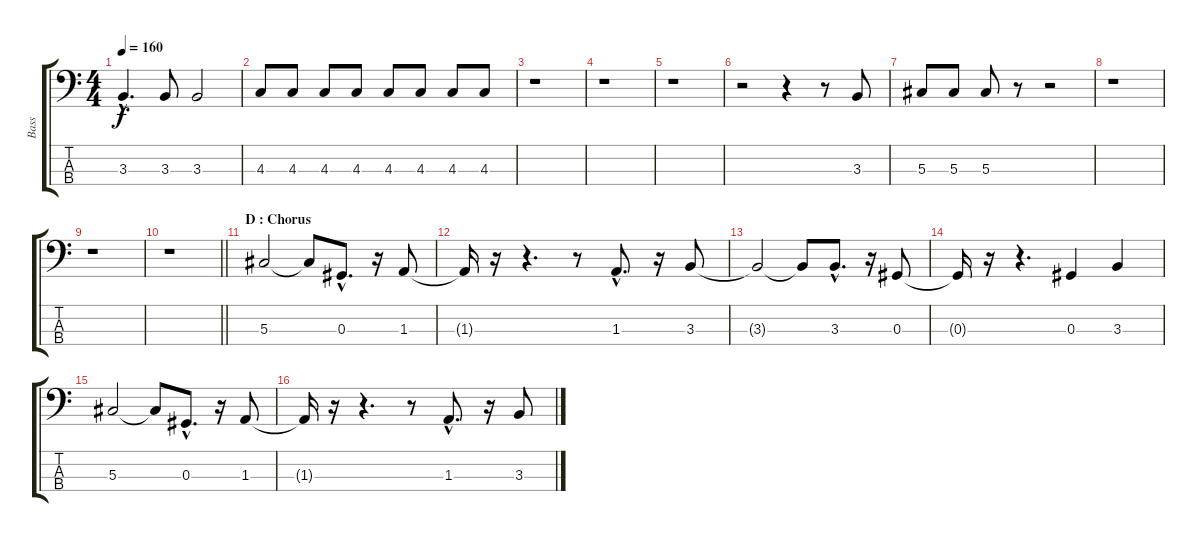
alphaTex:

\track ("Bass" "Bass") {instrument electricbassfinger}
\staff {score tabs}
\tuning (Gb2 Db2 Ab1 Eb1) {hide}
\ts (4 4)
\tempo 160
\clef f4
\ks c
3.3{hac}.4{d dy f} 3.3.8 3.3.2 |
4.3.8 4.3.8 4.3.8 4.3.8 4.3.8 4.3.8 4.3.8 4.3.8 |
r.1 |
r.1 |
r.1 |
r.2 r.4 r.8 3.3.8 |
5.3.8 5.3.8 5.3.8 r.8 r.2 |
r.1 |
r.1 |
\barLineRight lightlight
r.1 |
\section ("" "D : Chorus")
5.3.2 5.3{t}.8 0.3{hac}.8{d} r.16 1.3.8 |
1.3{t}.16 r.16 r.4{d} r.8 1.3{hac}.8{d} r.16 3.3.8 |
3.3{t}.2 3.3{t}.8 3.3{hac}.8{d} r.16 0.3.8 |
0.3{t}.16 r.16 r.4{d} 0.3.4 3.3.4 |
5.3.2 5.3{t}.8 0.3{hac}.8{d} r.16 1.3.8 |
1.3{t}.16 r.16 r.4{d} r.8 1.3{hac}.8{d} r.16 3.3.8
